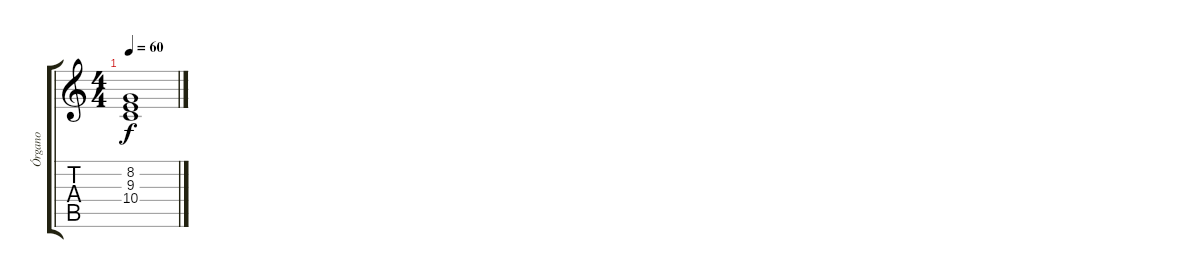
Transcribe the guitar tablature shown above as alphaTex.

\track ("Órgano" "Órgano") {instrument churchorgan}
\staff {score tabs}
\tuning (E4 B3 G3 D3 A2 E2) {hide}
\ts (4 4)
\tempo 60
\clef g2
\ks c
(8.2{t} 9.3{t} 10.4{t}).1{dy f}
